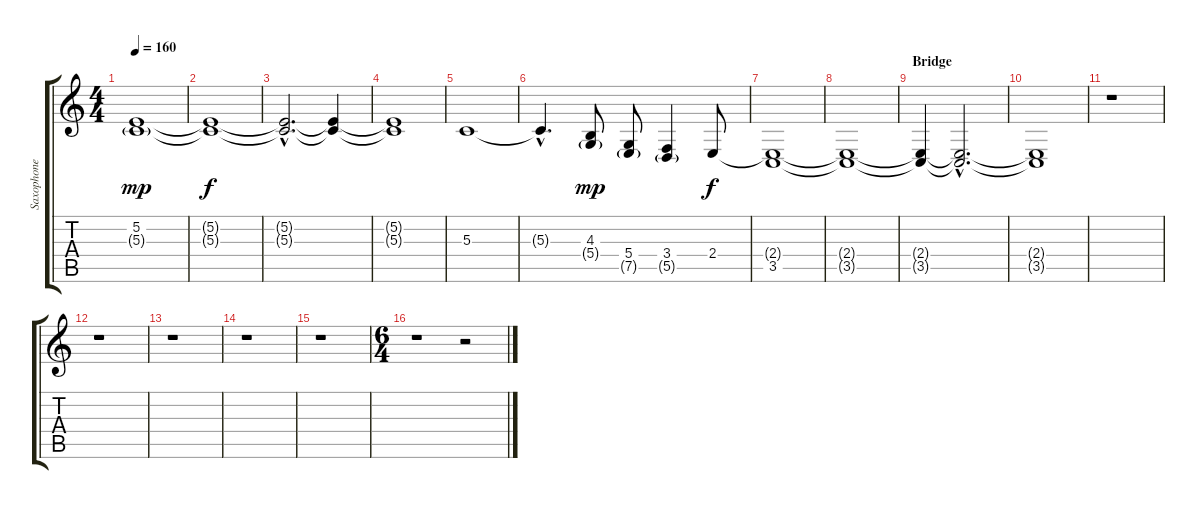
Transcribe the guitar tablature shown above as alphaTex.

\track ("Saxophone" "Saxophone") {instrument altosax}
\staff {score tabs}
\tuning (E4 B3 G3 D3 A2 E2) {hide}
\ts (4 4)
\tempo 160
\clef g2
\ks c
(5.2 5.3{g}).1{dy mp} |
(5.2{t} 5.3{t}).1{dy f volume 5} |
(5.2{hac t} 5.3{hac t}).2{d} (5.2{t} 5.3{t}).4{volume 12} |
(5.2{t} 5.3{t}).1 |
5.3.1 |
5.3{hac t}.4{d} (4.3 5.4{g}).8{dy mp} (5.4 7.5{g}).8 (3.4 5.5{g}).4 2.4.8{dy f} |
(2.4{t} 3.5).1 |
(2.4{t} 3.5{t}).1 |
\section ("" "Bridge")
(2.4{t} 3.5{t}).4 (2.4{hac t} 3.5{hac t}).2{d volume 0} |
(2.4{t} 3.5{t}).1 |
r.1 |
r.1 |
r.1 |
r.1 |
r.1 |
\ts (6 4)
r.1 r.2
